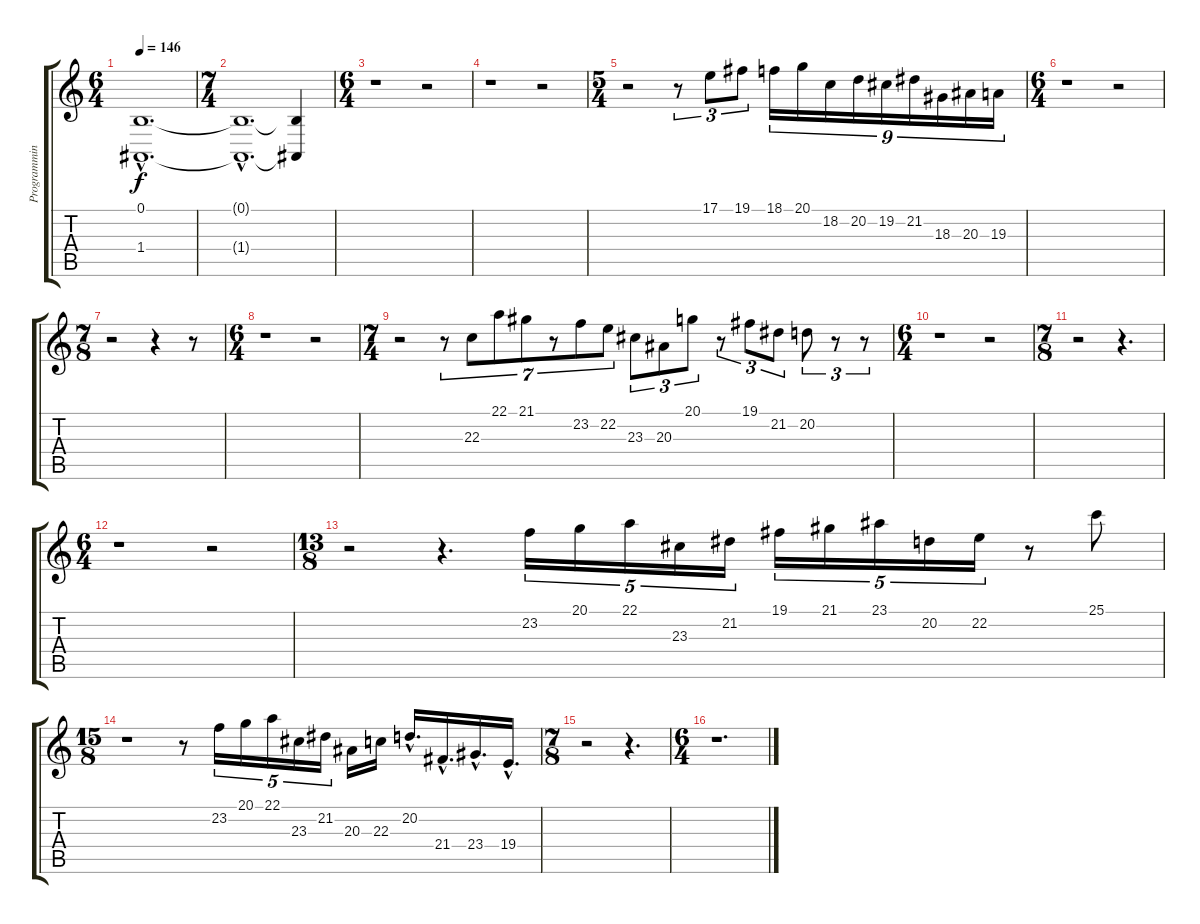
\track ("Programming " "Programmin") {instrument electricgrandpiano}
\staff {score tabs}
\tuning (B3 Gb3 D3 A2 E2 B1) {hide}
\ts (6 4)
\tempo 146
\clef g2
\ks c
(0.1{hac} 1.4{hac}).1{d dy f volume 0 balance 8 instrument synthstrings2} |
\ts (7 4)
(0.1{hac t} 1.4{hac t}).1{d} (0.1{t} 1.4{t}).4 |
\ts (6 4)
r.1 r.2 |
r.1 r.2 |
\ts (5 4)
r.2{volume 13 balance 14 instrument electricgrandpiano} r.8{tu (3 2)} 17.1.8{tu (3 2)} 19.1.8{tu (3 2)} 18.1.16{tu (9 8)} 20.1.16{tu (9 8)} 18.2.16{tu (9 8)} 20.2.16{tu (9 8)} 19.2.16{tu (9 8)} 21.2.16{tu (9 8)} 18.3.16{tu (9 8)} 20.3.16{tu (9 8)} 19.3.16{tu (9 8)} |
\ts (6 4)
r.1 r.2 |
\ts (7 8)
r.2 r.4 r.8 |
\ts (6 4)
r.1 r.2 |
\ts (7 4)
r.2 r.8{tu (7 4)} 22.3.8{tu (7 4)} 22.1.8{tu (7 4)} 21.1.8{tu (7 4)} r.8{tu (7 4)} 23.2.8{tu (7 4)} 22.2.8{tu (7 4)} 23.3.8{tu (3 2)} 20.3.8{tu (3 2)} 20.1.8{tu (3 2)} r.8{tu (3 2)} 19.1.8{tu (3 2)} 21.2.8{tu (3 2)} 20.2.8{tu (3 2)} r.8{tu (3 2)} r.8{tu (3 2)} |
\ts (6 4)
r.1 r.2 |
\ts (7 8)
r.2 r.4{d} |
\ts (6 4)
r.1 r.2 |
\ts (13 8)
r.2 r.4{d} 23.2.16{tu (5 4)} 20.1.16{tu (5 4)} 22.1.16{tu (5 4)} 23.3.16{tu (5 4)} 21.2.16{tu (5 4)} 19.1.16{tu (5 4)} 21.1.16{tu (5 4)} 23.1.16{tu (5 4)} 20.2.16{tu (5 4)} 22.2.16{tu (5 4)} r.8 25.1.8 |
\ts (15 8)
r.1 r.8 23.2.16{tu (5 4)} 20.1.16{tu (5 4)} 22.1.16{tu (5 4)} 23.3.16{tu (5 4)} 21.2.16{tu (5 4)} 20.3.16 22.3.16 20.2{hac}.16{d} 21.4{hac}.16{d} 23.4{hac}.16{d} 19.4{hac}.16{d} |
\ts (7 8)
r.2 r.4{d} |
\ts (6 4)
r.1{d}
